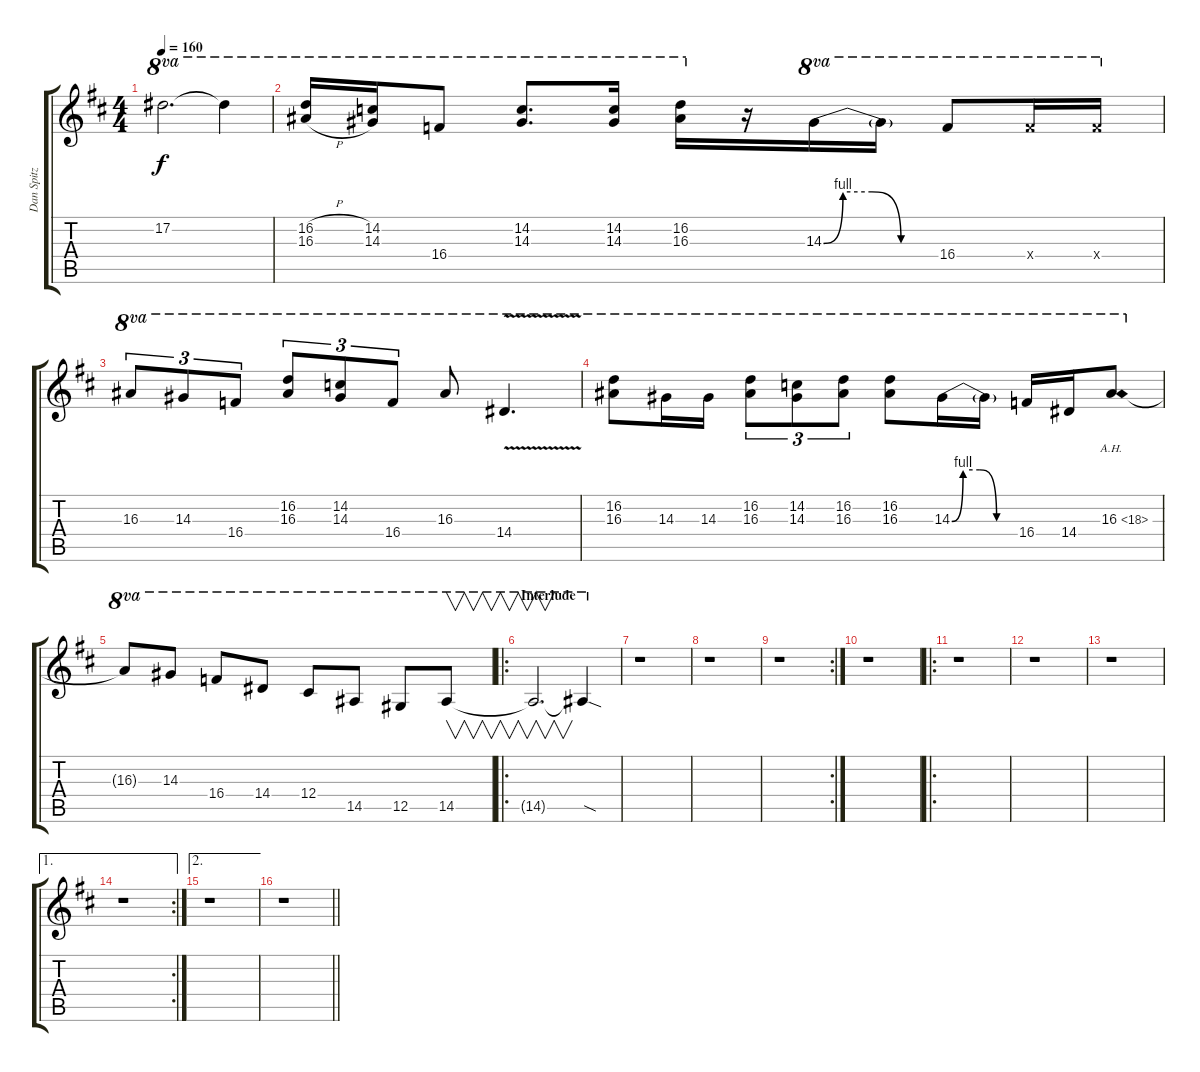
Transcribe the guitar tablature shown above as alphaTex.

\track ("Dan Spitz Lead" "Dan Spitz ") {instrument distortionguitar}
\staff {score tabs}
\tuning (Eb4 Bb3 Gb3 Db3 Ab2 Eb2) {hide}
\ts (4 4)
\tempo 160
\clef g2
\ks d
17.2{t}.2{d ot 8va dy f} 17.2{t}.4{ot 8va} |
(16.2{h} 16.3{h}).16{ot 8va} (14.2 14.3).16{ot 8va} 16.4.8{ot 8va} (14.2 14.3).8{d ot 8va} (14.2 14.3).16{ot 8va} (16.2 16.3).16{ot 8va} r.16 14.3{be (custom 0 0 10 4 25 4 40 0 60 0)}.16{ot 8va} 14.3{t}.16{ot 8va} 16.4.8{ot 8va} 16.4{x}.16{ot 8va} 16.4{x}.16{ot 8va} |
16.3.8{tu (3 2) ot 8va} 14.3.8{tu (3 2) ot 8va} 16.4.8{tu (3 2) ot 8va} (16.2 16.3).8{tu (3 2) ot 8va} (14.2 14.3).8{tu (3 2) ot 8va} 16.4.8{tu (3 2) ot 8va} 16.3.8{ot 8va} 14.4{v}.4{d ot 8va} |
(16.2 16.3).8{ot 8va} 14.3.16{ot 8va} 14.3.16{ot 8va} (16.2 16.3).8{tu (3 2) ot 8va} (14.2 14.3).8{tu (3 2) ot 8va} (16.2 16.3).8{tu (3 2) ot 8va} (16.2 16.3).8{ot 8va} 14.3{be (custom 0 0 10 4 25 4 40 0 60 0)}.16{ot 8va} 14.3{t}.16{ot 8va} 16.4.16{ot 8va} 14.4.16{ot 8va} 16.3{ah 2}.8{ot 8va} |
16.3{t}.8{ot 8va} 14.3.8{ot 8va} 16.4.8{ot 8va} 14.4.8{ot 8va} 12.4.8{ot 8va} 14.5.8{ot 8va} 12.5.8{ot 8va} 14.5.8{v ot 8va} |
\ro
\section ("" "Interlude")
14.5{t}.2{v d ot 8va} 14.5{sod t}.4{ot 8va} |
r.1 |
r.1 |
\rc 2
r.1 |
r.1 |
\ro
r.1 |
r.1 |
r.1 |
\ae 1
\rc 2
r.1 |
\ae 2
r.1 |
\barLineRight lightlight
r.1
